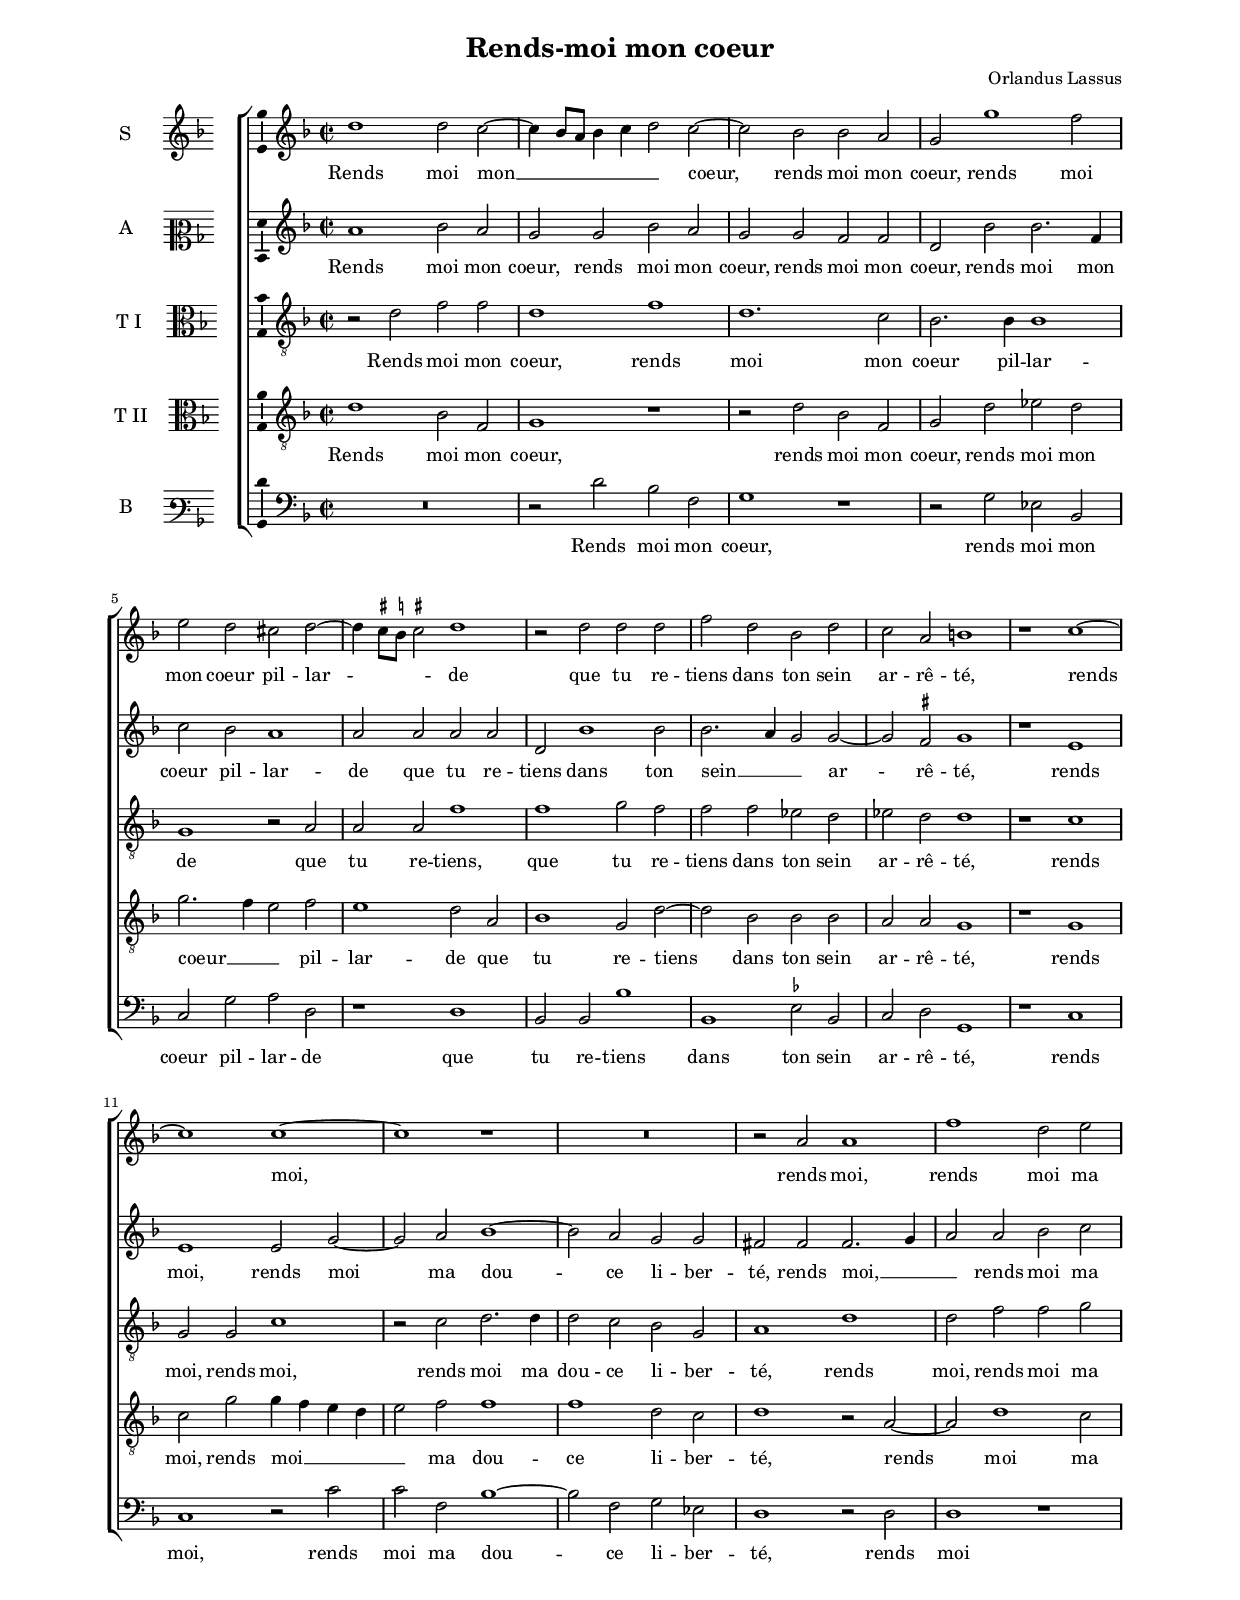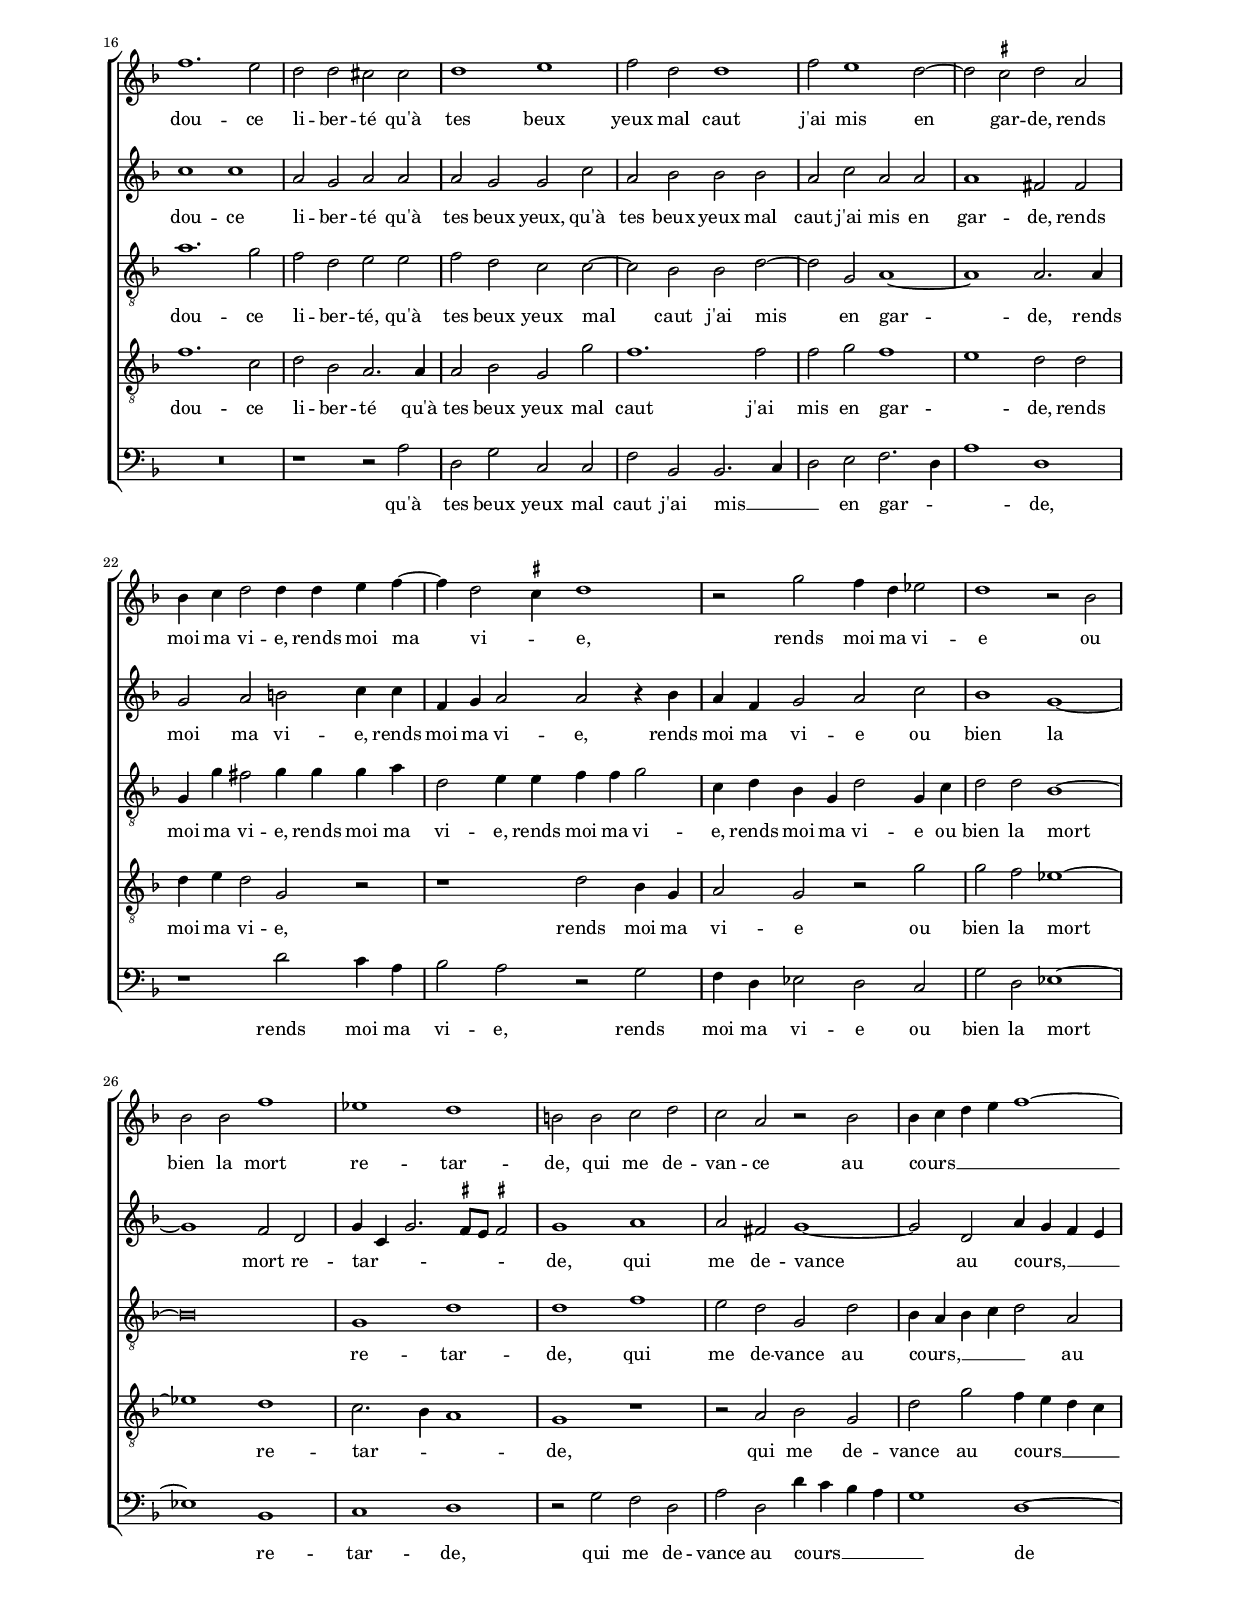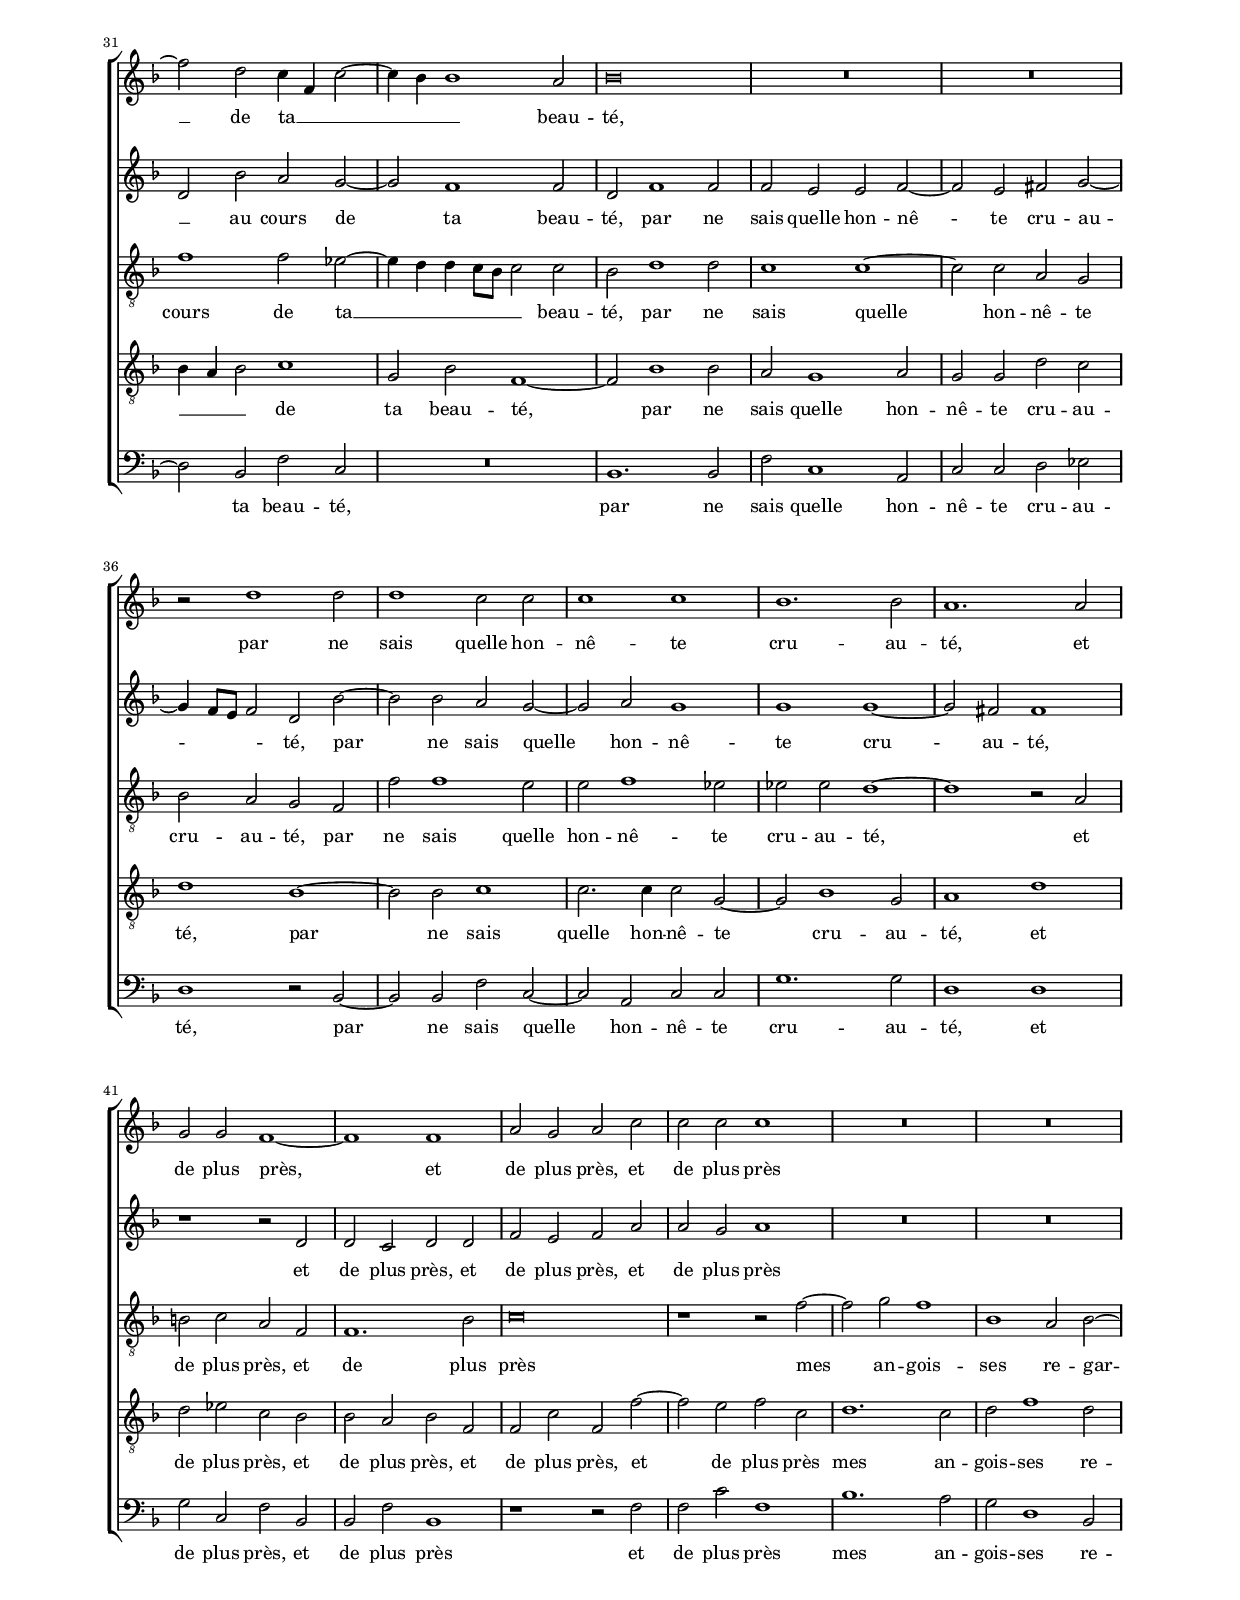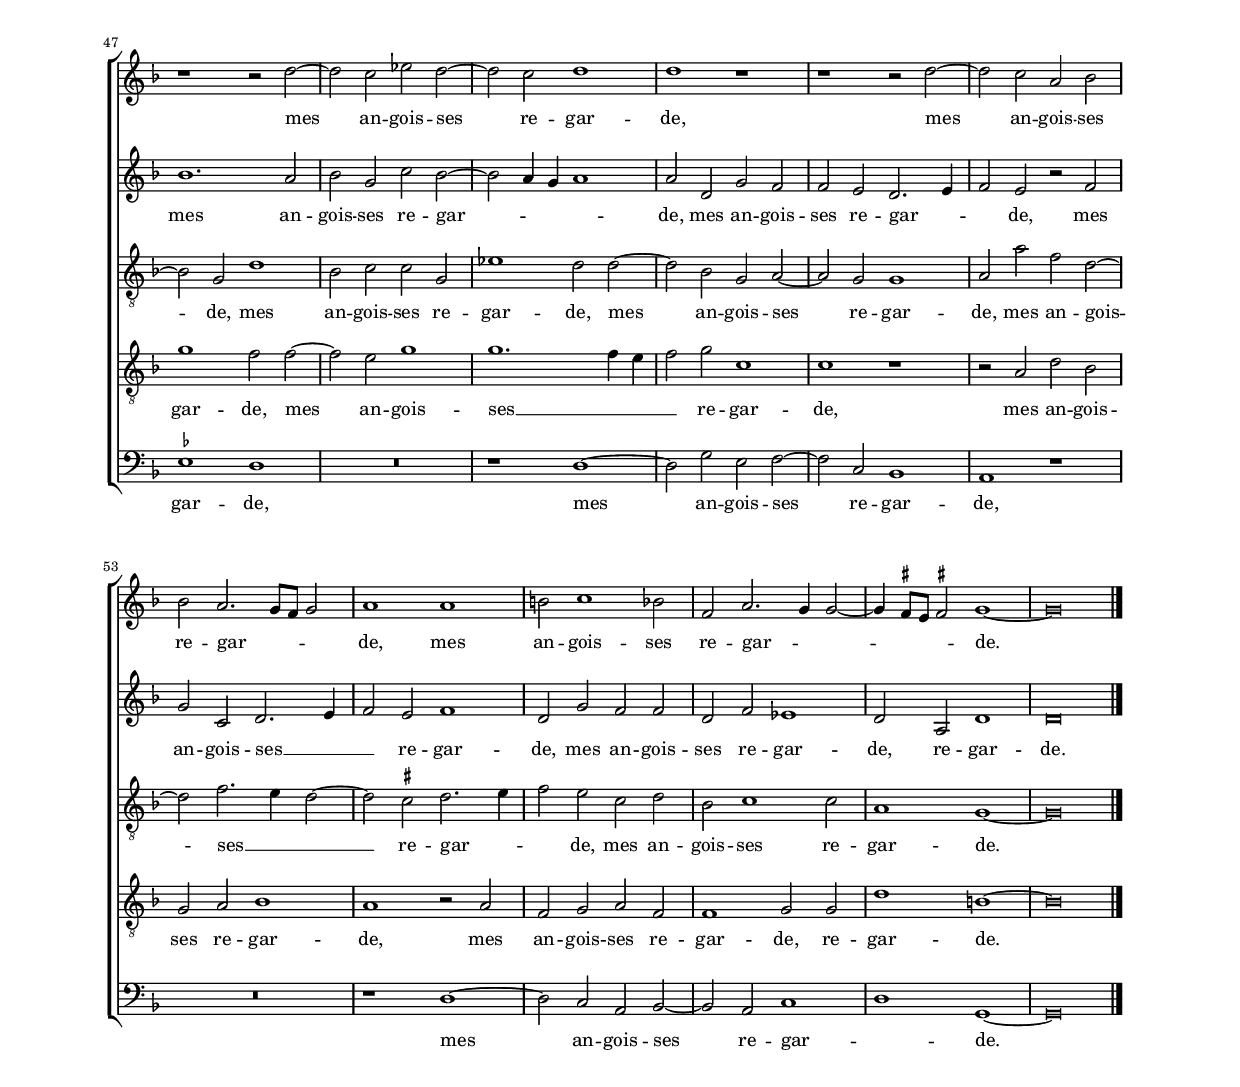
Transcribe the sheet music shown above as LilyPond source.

\header
{
  title="Rends-moi mon coeur"
  composer="Orlandus Lassus"
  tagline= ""
}

\version "2.24.3"
\include "deutsch.ly"
#(set-global-staff-size 15)
% #(set-default-paper-size "letter")
#(ly:set-option 'point-and-click #f)


\paper
	{
	top-margin = 1.8 \cm
	bottom-margin = 1.8 \cm
	left-margin = 2 \cm
	right-margin = 2 \cm
	ragged-bottom = ##f
	ragged-last-bottom = ##t
	print-page-number = ##f
	system-system-spacing = #'((basic-distance . 16) (minimum-distance . 14) (padding . 5) (strechability . 150))
%	systems-per-page = 3
%	min-systems-per-page = 3
	system-count = 11
	markup-system-spacing.basic-distance = #12
%	print-all-headers = ##t
%	print-first-page-number = ##t
%	first-page-number = 1
	}

	
global = {
	\key f \major
	\time 2/2 \set Score.measureLength = #(ly:make-moment 2/1)
	\skip 1*2*58 \bar "|."
	}

	ficta = { \once \set suggestAccidentals = ##t }

	forget = #(define-music-function (music) (ly:music?) #{
		\accidentalStyle forget
		$music
		\accidentalStyle default
		#})


incipitcantus = \markup { \score {
	{
	\set Staff.instrumentName = \markup { \fontsize #1 "S" }
	\key f \major
	\clef violin
	s4 \bar ""
	}
	\layout  {
	raggedright = ##t
	indent = 1.2 \cm
	line-width = 2 \cm
	\context { \Staff \remove Time_signature_engraver }
	\override Staff.Clef.Y-extent = #'(0 . 0)
	}} \hspace #1 }

      
incipitaltus = \markup { \score {
	{
	\set Staff.instrumentName = \markup { \fontsize #1 "A" }
	\key f \major
	\clef mezzosoprano
	s4 \bar ""
	}
	\layout  {
	raggedright = ##t
	indent = 1.2 \cm
	line-width = 2 \cm
	\context { \Staff \remove Time_signature_engraver }
	\override Staff.Clef.Y-extent = #'(0 . 0)
	}} \hspace #1 }


incipittenor = \markup { \score {
	{
	\set Staff.instrumentName = \markup { \fontsize #1 "T I" }
	\key f \major
	\clef alto
	s4 \bar ""
	}
	\layout  {
	raggedright = ##t
	indent = 1.2 \cm
	line-width = 2 \cm
	\context { \Staff \remove Time_signature_engraver }
	\override Staff.Clef.Y-extent = #'(0 . 0)
	}} \hspace #1 }
      
      
incipitquintus = \markup { \score {
	{
	\set Staff.instrumentName = \markup { \fontsize #1 "T II" }
	\key f \major
	\clef alto
	s4 \bar ""
	}
	\layout  {
	raggedright = ##t
	indent = 1.2 \cm
	line-width = 2 \cm
	\context { \Staff \remove Time_signature_engraver }
	\override Staff.Clef.Y-extent = #'(0 . 0)
	}} \hspace #1 }
      
      
incipitbassus = \markup { \score {
	{
	\set Staff.instrumentName = \markup { \fontsize #1 "B" }
	\key f \major
	\clef varbaritone
	s4 \bar ""
	}
	\layout  {
	raggedright = ##t
	indent = 1.2 \cm
	line-width = 2 \cm
	\context { \Staff \remove Time_signature_engraver }
	\override Staff.Clef.Y-extent = #'(0 . 0)
	}} \hspace #1 }


cantus =  \relative c''
	{
	d1 d2 c~
	c4 b8 a b4 c d2 c~
	c2 b b a
	g2 g'1 f2
%5
	e2 d cis d~ |
	d4 \ficta cis8 \ficta h \ficta cis!2 d1
	r2 d d d
	f2 d b d
	c2 a h1
%10
	r1 c~ |
	c1 c~
	c1 r
	R\breve
%14
	r2 a a1 |
	f'1 d2 e
	f1. e2
	d2 d cis cis
	d1 e
%19
	f2 d d1 |
	f2 e1 d2~
	d2 \ficta cis2 d a
	b4 c d2 d4 d e f~
	f4 d2 \ficta cis4 d1
%24
	r2 g f4 d es2 |
	d1 r2 b
	b2 b f'1
	es1 d
	h2 h c d
%29
	c2 a r b |
	b4 c d e f1~
	f2 d c4 f, c'2~
	c4 b b1 a2
	b\breve
%34
	R\breve |
	R\breve
	r2 d1 d2
	d1 c2 c
	c1 c
%39
	b1. b2 |
	a1. a2
	g2 g f1~
	f1 f
	a2 g a c
%44
	c2 c c1 |
	R\breve
	R\breve
	r1 r2 d~
	d2 c es d~
%49
	d2 c d1 |
	d1 r
	r1 r2 d~
	d2 c a b
	b2 a2. g8 f g2
%54
	a1 a |
	h2 c1 b2
	f2 a2. g4 g2~
	g4 \ficta fis8 e \ficta fis!2 g1~
	g\breve |
	}


altus =  \relative c'
	{
	a'1 b2 a
	g2 g b a
	g2 g f f
	d2 b' b2. f4
%5
	c'2 b a1 |
	a2 a a a
	d,2 b'1 b2
	b2. a4 g2 g~
	g2 \ficta fis g1
%10
	r1 e |
	e1 e2 g~
	g2 a b1~
	b2 a g g
	fis2 fis fis2. g4
%15
	a2 a b c |
	c1 c
	a2 g a a
	a2 g g c
	a2 b b b
%20
	a2 c a a |
	a1 fis2 fis
	g2 a h c4 c
	f,4 g a2 a r4 b
	a4 f g2 a c
%25
	b1 g~ |
	g1 f2 d
	g4 c, g'2. \ficta fis8 e \ficta fis!2
	g1 a
	a2 fis g1~
%30
	g2 d a'4 g f e |
	d2 b' a g~
	g2 f1 f2
	d2 f1 f2
	f2 e e f~
%35
	f2 e fis g~ |
	g4 f8 e f2 d b'~
	b2 b a g~
	g2 a g1
	g1 g~
%40
	g2 fis fis1 |
	r1 r2 d
	d2 c d d
	f2 e f a
	a2 g a1
%45
	R\breve |
	R\breve
	b1. a2
	b2 g c b~
	b2 a4 g a1
%50
	a2 d, g f |
	f2 e d2. e4
	f2 e r f
	g2 c, d2. e4
	f2 e f1
%55
	d2 g f f |
	d2 f es1
	d2 a d1
	d\breve |
	}


tenor =  \relative c'
	{
	r2 d f f
	d1 f
	d1. c2
	b2. b4 b1
%5
	g1 r2 a |
	a2 a f'1
	f1 g2 f
	f2 f es d
	es2 d d1
%10
	r1 c |
	g2 g c1
	r2 c d2. d4
	d2 c b g
	a1 d
%15
	d2 f f g |
	a1. g2
	f2 d e e
	f2 d c c~
	c2 b b d~
%20
	d2 g, a1~ |
	a1 a2. a4
	g4 g' fis2 g4 g g a
	d,2 e4 e f f g2
	c,4 d b g d'2 g,4 c
%25
	d2 d b1~ |
	b\breve
	g1 d'
	d1 f
	e2 d g, d'
%30
	b4 a b c d2 a |
	f'1 f2 es~
	es4 d d c8 b c2 c
	b2 d1 d2
	c1 c~
%35
	c2 c a g |
	b2 a g f
	f'2 f1 e2
	e2 f1 es2
	es2 es d1~
%40
	d1 r2 a |
	h2 c a f
	f1. b2
	c\breve
	r1 r2 f~
%45
	f2 g f1 |
	b,1 a2 b~
	b2 g d'1
	b2 c c g
	es'1 d2 d~
%50
	d2 b g a~ |
	a2 g g1
	a2 a' f d~
	d2 f2. e4 d2~
	d2 \ficta cis d2. e4
%55
	f2 e c d |
	b2 c1 c2
	a1 g~
	g\breve |
	}


quintus  =  \relative c'
	{
	d1 b2 f
	g1 r
	r2 d' b f
	g2 d' es d
%5
	g2. f4 e2 f |
	e1 d2 a
	b1 g2 d'2~
	d2 b b b
	a2 a g1
%10
	r1 g |
	c2 g' g4 f e d
	e2 f f1
	f1 d2 c
	d1 r2 a~
%15
	a2 d1 c2 |
	f1. c2
	d2 b a2. a4
	a2 b g g'
	f1. f2
%20
	f2 g f1 |
	e1 d2 d
	d4 e d2 g, r
	r1 d'2 b4 g
	a2 g r g'
%25
	g2 f es1~ |
	es1 d
	c2. b4 a1
	g1 r
	r2 a b g
%30
	d'2 g f4 e d c |
	b4 a b2 c1
	g2 b f1~
	f2 b1 b2
	a2 g1 a2
%35
	g2 g d' c |
	d1 b~
	b2 b c1
	c2. c4 c2 g~
	g2 b1 g2
%40
	a1 d |
	d2 es c b
	b2 a b f
	f2 c' f, f'~
	f2 e f c
%45
	d1. c2 |
	d2 f1 d2
	g1 f2 f~
	f2 e g1
	g1. f4 e
%50
	f2 g c,1 |
	c1 r
	r2 a d b
	g2 a b1
	a1 r2 a
%55
	f2 g a f |
	f1 g2 g
	d'1 h~
	h\breve |
	}


bassus  =  \relative c
	{
	R\breve
	r2 d' b f
	g1 r
	r2 g es b
%5
	c2 g' a d, |
	r1 d
	b2 b b'1
	b,1 \ficta es2 b
	c2 d g,1
%10
	r1 c |
	c1 r2 c'
	c2 f, b1~
	b2 f g es
	d1 r2 d
%15
	d1 r |
	R\breve
	r1 r2 a'
	d,2 g c, c
	f2 b, b2. c4
%20
	d2 e f2. d4 |
	a'1 d,
	r1 d'2 c4 a
	b2 a r g
	f4 d es2 d c
%25
	g'2 d es1~ |
	es1 b
	c1 d
	r2 g f d
	a'2 d, d'4 c b a
%30
	g1 d~ |
	d2 b f' c
	R\breve
	b1. b2
	f'2 c1 a2
%35
	c2 c d es |
	d1 r2 b~
	b2 b f' c~
	c2 a c c
	g'1. g2
%40
	d1 d |
	g2 c, f b,
	b2 f' b,1
	r1 r2 f'
	f2 c' f,1
%45
	b1. a2 |
	g2 d1 b2
	\ficta es1 d
	R\breve
	r1 d~
%50
	d2 g e f~ |
	f2 c b1
	a1 r
	R\breve
	r1 d~
%55
	d2 c a b~ |
	b2 a c1
	d1 g,~
	g\breve |
	}


lyricscantus = \lyricmode {
	Rends moi mon __ _ _ _ _ _ coeur,
	rends moi mon coeur,
	rends moi mon coeur pil -- lar -- _ _ _ de
	que tu re -- tiens dans ton sein ar -- rê -- té,
	rends moi,
	rends moi,
	rends moi ma dou -- ce li -- ber -- té
	qu'à tes beux yeux mal caut j'ai mis en gar -- de,
	rends moi ma vi -- e,
	rends moi ma vi -- _ e,
	rends moi ma vi -- e ou bien la mort re -- tar -- de,
	qui me de -- van -- ce au cours __ _ _ _ _ de ta __ _ _ _ _ beau -- té,
	par ne sais quelle hon -- nê -- te cru -- au -- té,
	et de plus près,
	et de plus près,
	et de plus près
	mes an -- gois -- ses re -- gar -- de,
	mes an -- gois -- ses re -- gar -- _ _ _ de,
	mes an -- gois -- ses re -- gar -- _ _ _ _ _ de.
	}


lyricsaltus = \lyricmode {
	Rends moi mon coeur,
	rends moi mon coeur,
	rends moi mon coeur,
	rends moi mon coeur pil -- lar -- de
	que tu re -- tiens dans ton sein __ _ _ ar -- rê -- té,
	rends moi,
	rends moi ma dou -- ce li -- ber -- té,
	rends moi, __ _ _
	rends moi ma dou -- ce li -- ber -- té
	qu'à tes beux yeux,
	qu'à tes beux yeux mal caut j'ai mis en gar -- de,
	rends moi ma vi -- e,
	rends moi ma vi -- e,
	rends moi ma vi -- e ou bien la mort re -- tar -- _ _ _ _ _ de,
	qui me de -- vance au cours, __ _ _ _ _
	au cours de ta beau -- té,
	par ne sais quelle hon -- nê -- te cru -- au -- _ _ _ té,
	par ne sais quelle hon -- nê -- te cru -- au -- té,
	et de plus près,
	et de plus près,
	et de plus près
	mes an -- gois -- ses re -- gar -- _ _ _ de,
	mes an -- gois -- ses re -- gar -- _ _ de,
	mes an -- gois -- ses __ _ _ re -- gar -- de,
	mes an -- gois -- ses re -- gar -- de,
	re -- gar -- de.
	}


lyricstenor = \lyricmode {
	Rends moi mon coeur,
	rends moi mon coeur pil -- lar -- de
	que tu re -- tiens,
	que tu re -- tiens dans ton sein ar -- rê -- té,
	rends moi,
	rends moi,
	rends moi ma dou -- ce li -- ber -- té,
	rends moi,
	rends moi ma dou -- ce li -- ber -- té,
	qu'à tes beux yeux mal caut j'ai mis en gar -- de,
	rends moi ma vi -- e,
	rends moi ma vi -- e,
	rends moi ma vi -- e,
	rends moi ma vi -- e ou bien la mort re -- tar -- de,
	qui me de -- vance au cours, __ _ _ _ _
	au cours de ta __ _ _ _ _ _ beau -- té,
	par ne sais quelle hon -- nê -- te cru -- au -- té,
	par ne sais quelle hon -- nê -- te cru -- au -- té,
	et de plus près,
	et de plus près
	mes an -- gois -- ses re -- gar -- de,
	mes an -- gois -- ses re -- gar -- de,
	mes an -- gois -- ses re -- gar -- de,
	mes an -- gois -- ses __ _ _ re -- gar -- _ _ de,
	mes an -- gois -- ses re -- gar -- de.
	}


lyricsquintus = \lyricmode {
	Rends moi mon coeur,
	rends moi mon coeur,
	rends moi mon coeur __ _ _ pil -- lar -- de
	que tu re -- tiens dans ton sein ar -- rê -- té,
	rends moi,
	rends moi __ _ _ _ _ ma dou -- ce li -- ber -- té,
	rends moi ma dou -- ce li -- ber -- té
	qu'à tes beux yeux mal caut j'ai mis en gar -- _ de,
	rends moi ma vi -- e,
	rends moi ma vi -- e ou bien la mort re -- tar -- _ _ de,
	qui me de -- vance au cours __ _ _ _ _ _ _ de ta beau -- té,
	par ne sais quelle hon -- nê -- te cru -- au -- té,
	par ne sais quelle hon -- nê -- te cru -- au -- té,
	et de plus près,
	et de plus près,
	et de plus près,
	et de plus près
	mes an -- gois -- ses re -- gar -- de,
	mes an -- gois -- ses __ _ _ _ re -- gar -- de,
	mes an -- gois -- ses re -- gar -- de,
	mes an -- gois -- ses re -- gar -- de,
	re -- gar -- de.
	}


lyricsbassus = \lyricmode {
	Rends moi mon coeur,
	rends moi mon coeur pil -- lar -- de
	que tu re -- tiens dans ton sein ar -- rê -- té,
	rends moi,
	rends moi ma dou -- ce li -- ber -- té,
	rends moi 
	qu'à tes beux yeux mal caut j'ai mis __ _ _ en gar -- _ _ de,
	rends moi ma vi -- e,
	rends moi ma vi -- e ou bien la mort re -- tar -- de,
	qui me de -- vance au cours __ _ _ _ _ de ta beau -- té,
	par ne sais quelle hon -- nê -- te cru -- au -- té,
	par ne sais quelle hon -- nê -- te cru -- au -- té,
	et de plus près,
	et de plus près
	et de plus près
	mes an -- gois -- ses re -- gar -- de,
	mes an -- gois -- ses re -- gar -- de,
	mes an -- gois -- ses re -- gar -- _ de.
	}


\score
{  
	\transpose c c {
	\new ChoirStaff \with { \override StaffGrouper.staff-staff-spacing.basic-distance = #12 }
	<<

	\new Staff << \global
	\new Voice="v1" {
		\set Staff.instrumentName=\incipitcantus
%		\set Staff.instrumentName= "S"
		\set Staff.midiInstrument = "reed organ"
		\clef violin
		\cantus }
	\new Lyrics \lyricsto "v1" {\lyricscantus }
	>>


	\new Staff << \global
	\new Voice="v2" {
		\set Staff.instrumentName=\incipitaltus
%		\set Staff.instrumentName= "A"
		\set Staff.midiInstrument = "reed organ"
		\clef violin 
		\altus}
	\new Lyrics \lyricsto "v2" {\lyricsaltus }
	>>


	\new Staff << \global
	\new Voice="v3" {
		\set Staff.instrumentName=\incipittenor
%		\set Staff.instrumentName= "T"
		\set Staff.midiInstrument = "reed organ"
		\clef "G_8"
		\tenor }
	\new Lyrics \lyricsto "v3" {\lyricstenor }
	>>


	\new Staff << \global
	\new Voice="v5" {
		\set Staff.instrumentName=\incipitquintus
%		\set Staff.instrumentName= "Q"
		\set Staff.midiInstrument = "reed organ"
		\clef "G_8"
		\quintus}
	\new Lyrics \lyricsto "v5" {\lyricsquintus }
	>>


	\new Staff << \global
	\new Voice="v4" {
		\set Staff.instrumentName=\incipitbassus
%		\set Staff.instrumentName= "B"
		\set Staff.midiInstrument = "reed organ"
		\clef bass 
		\bassus }
	\new Lyrics \lyricsto "v4" {\lyricsbassus}
	>>

	>>
	} % transpose

	\layout
	{
	indent = 2.2\cm
	\context { \Lyrics \override VerticalAxisGroup.nonstaff-relatedstaff-spacing.padding = #1.4 }
%	\context { \Lyrics \override LyricText.font-size = #1 }
	\context { \Staff \override TimeSignature.break-visibility = #end-of-line-invisible }
	\context { \Staff \consists Ambitus_engraver }
	\context { \Score \override BarNumber.padding = #2 }
	\context { \Voice \override NoteHead.style = #'baroque }
	}

\midi
	{
	\tempo 2 = 90
	}

}


% EOF
